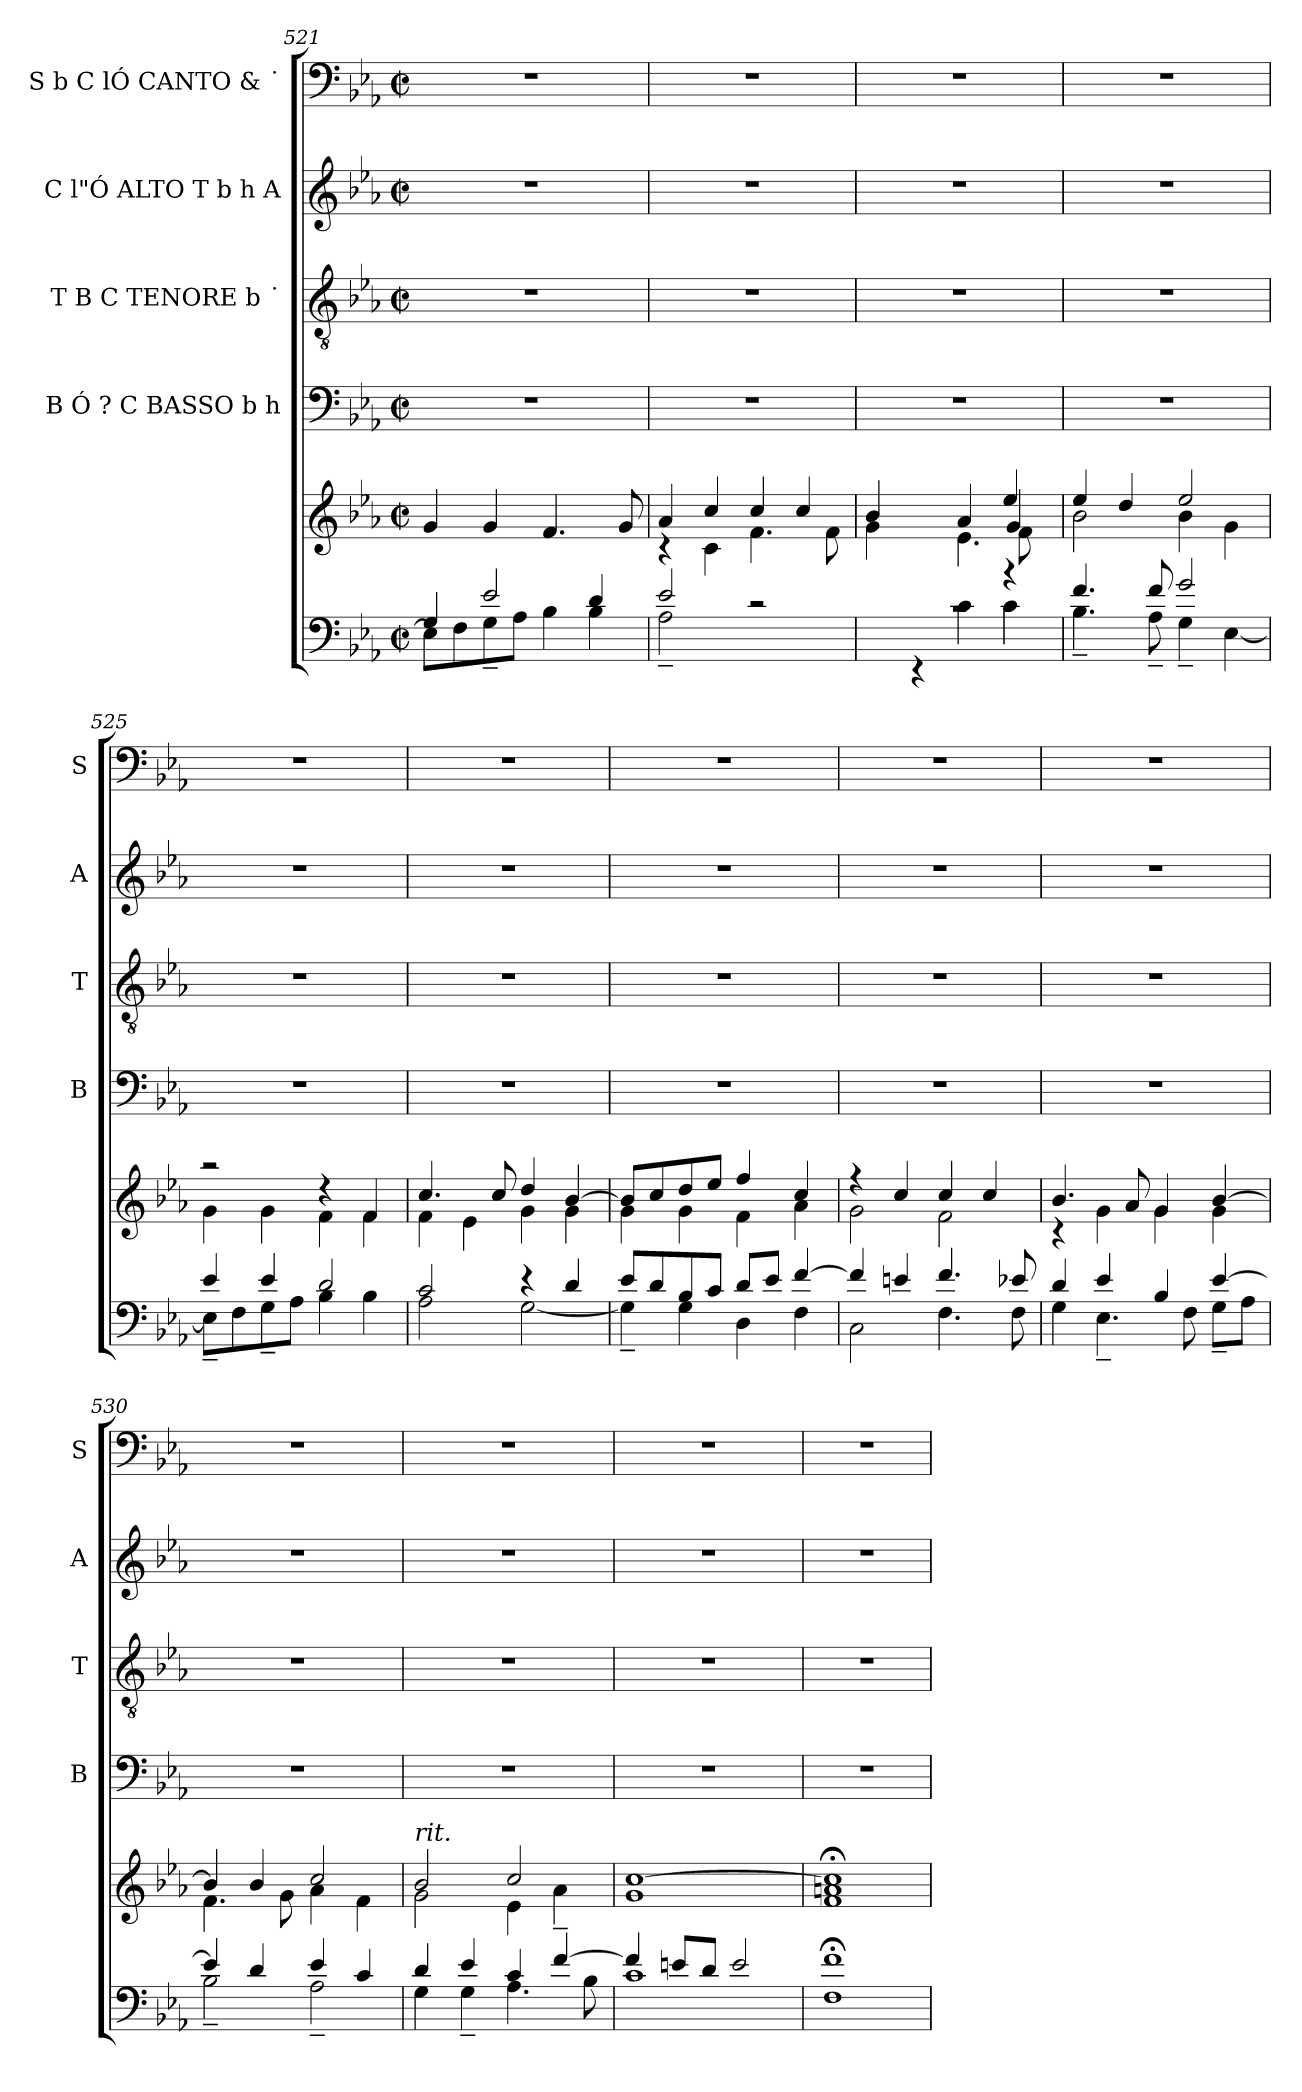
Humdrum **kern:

**kern	**kern	**kern	**kern	**kern	**kern
*part6	*part5	*part4	*part3	*part2	*part1
*staff6	*staff5	*staff4	*staff3	*staff2	*staff1
*	*	*I"B Ó ? C BASSO b h	*I"T B C TENORE b ˙	*I"C l"Ó ALTO T b h A	*I"S b C lÓ CANTO & ˙
*	*	*I'B	*I'T	*I'A	*I'S
*clefF4	*clefG2	*clefF4	*clefGv2	*clefG2	*clefF4
*k[b-e-a-]	*k[b-e-a-]	*k[b-e-a-]	*k[b-e-a-]	*k[b-e-a-]	*k[b-e-a-]
*E-:	*E-:	*E-:	*E-:	*E-:	*E-:
*M2/2	*M2/2	*M2/2	*M2/2	*M2/2	*M2/2
*met(c|)	*met(c|)	*met(c|)	*met(c|)	*met(c|)	*met(c|)
=521	=521	=521	=521	=521	=521
*^	*	*	*	*	*
4G/	8E-\L]	4g/	1r	1r	1r	1r
.	8F\	.	.	.	.	.
2e-/	8G~<\	4g/	.	.	.	.
.	8A-\J	.	.	.	.	.
.	4B-\	4.f/	.	.	.	.
4d/	4B-\	.	.	.	.	.
.	.	8g/	.	.	.	.
=522	=522	=522	=522	=522	=522	=522
*	*	*^	*	*	*	*
2e-/	2A-~<\	4a-/	4rc	1r	1r	1r	1r
.	.	4cc/	4c\	.	.	.	.
2rc	2ryy	4cc/	4.f\	.	.	.	.
.	.	4cc/	.	.	.	.	.
.	.	.	8f\	.	.	.	.
=523	=523	=523	=523	=523	=523	=523	=523
*^	*^	*^	*^	*	*	*	*
1rc	4ryy	2.ryy	2.ryy	4g\	4b-/	2ryy	2.ryy	1r	1r	1r	1r
.	4rEE	.	.	2ryy	4ryy	.	.	.	.	.	.
.	4c\	.	.	.	4a-/	4.e-\	.	.	.	.	.
.	4c\	4ra	4c\	4ee-/	4g/	.	8f\	.	.	.	.
.	.	.	.	.	.	8ryy	8ryy	.	.	.	.
*	*v	*v	*v	*	*	*	*	*	*	*	*
*	*	*	*v	*v	*v	*	*	*	*
!!LO:LB:g=z
=524	=524	=524	=524	=524	=524	=524	=524
4.f/	4.B-~<\	4ee-/	2b-\	1r	1r	1r	1r
.	.	4dd/	.	.	.	.	.
8f/	8A-~<\	.	.	.	.	.	.
2g/	4G~<\	2ee-/	4b-\	.	.	.	.
.	[<4E-\	.	4g\	.	.	.	.
=525	=525	=525	=525	=525	=525	=525	=525
4e-/	8E-~<\L]	2raa	4g\	1r	1r	1r	1r
.	8F\	.	.	.	.	.	.
4e-/	8G~<\	.	4g\	.	.	.	.
.	8A-\J	.	.	.	.	.	.
2d/	4B-\	4rdd	4f\	.	.	.	.
.	4B-\	4f/	4f\	.	.	.	.
=526	=526	=526	=526	=526	=526	=526	=526
2c/	2A-\	4.cc/	4f\	1r	1r	1r	1r
.	.	.	4e-\	.	.	.	.
.	.	8cc/	.	.	.	.	.
4re	[<2G\	4dd/	4g\	.	.	.	.
4d/	.	[>4b-/	4g\	.	.	.	.
=527	=527	=527	=527	=527	=527	=527	=527
8e-/L	4G~<\]	8b-/L]	4g\	1r	1r	1r	1r
8d/	.	8cc/	.	.	.	.	.
8B-/	4G\	8dd/	4g\	.	.	.	.
8c/J	.	8ee-/J	.	.	.	.	.
8d/L	4D\	4ff/	4f\	.	.	.	.
8e-/J	.	.	.	.	.	.	.
[>4f/	4F\	4cc/	4a-\	.	.	.	.
=528	=528	=528	=528	=528	=528	=528	=528
4f/]	2C\	4ree	2g\	1r	1r	1r	1r
4en/	.	4cc/	.	.	.	.	.
4.f/	4.F\	4cc/	2f\	.	.	.	.
.	.	4cc/	.	.	.	.	.
8e-X/	8F\	.	.	.	.	.	.
!!LO:LB:g=z
=529	=529	=529	=529	=529	=529	=529	=529
4d/	4G\	4.b-/	4rc	1r	1r	1r	1r
4e-/	4.E-~<\	.	4g\	.	.	.	.
.	.	8a-/	.	.	.	.	.
4B-/	.	4g/	4g\	.	.	.	.
.	8F\	.	.	.	.	.	.
[>4e-/	8G~<\L	[>4b-/	4g\	.	.	.	.
.	8A-\J	.	.	.	.	.	.
=530	=530	=530	=530	=530	=530	=530	=530
4e-/]	2B-~<\	4b-/]	4.f\	1r	1r	1r	1r
4d/	.	4b-/	.	.	.	.	.
.	.	.	8g\	.	.	.	.
4e-/	2A-~<\	2cc/	4a-\	.	.	.	.
4c/	.	.	4f\	.	.	.	.
=531	=531	=531	=531	=531	=531	=531	=531
!	!	!LO:TX:a:i:t=rit.	!	!	!	!	!
4d/	4G\	2b-/	2g\	1r	1r	1r	1r
4e-/	4G~<\	.	.	.	.	.	.
4c/	4.A-\	2cc/	4e-\	.	.	.	.
[>4f~>/	.	.	4a-\	.	.	.	.
.	8B-\	.	.	.	.	.	.
*	*	*v	*v	*	*	*	*
=532	=532	=532	=532	=532	=532	=532
4f/]	1c	1g [>1cc	1r	1r	1r	1r
8en/L	.	.	.	.	.	.
8d/J	.	.	.	.	.	.
2e/	.	.	.	.	.	.
*v	*v	*	*	*	*	*
=533	=533	=533	=533	=533	=533
1F;< 1f;<	1f; 1an; 1cc];	1r	1r	1r	1r
=	=	=	=	=	=
*-	*-	*-	*-	*-	*-
